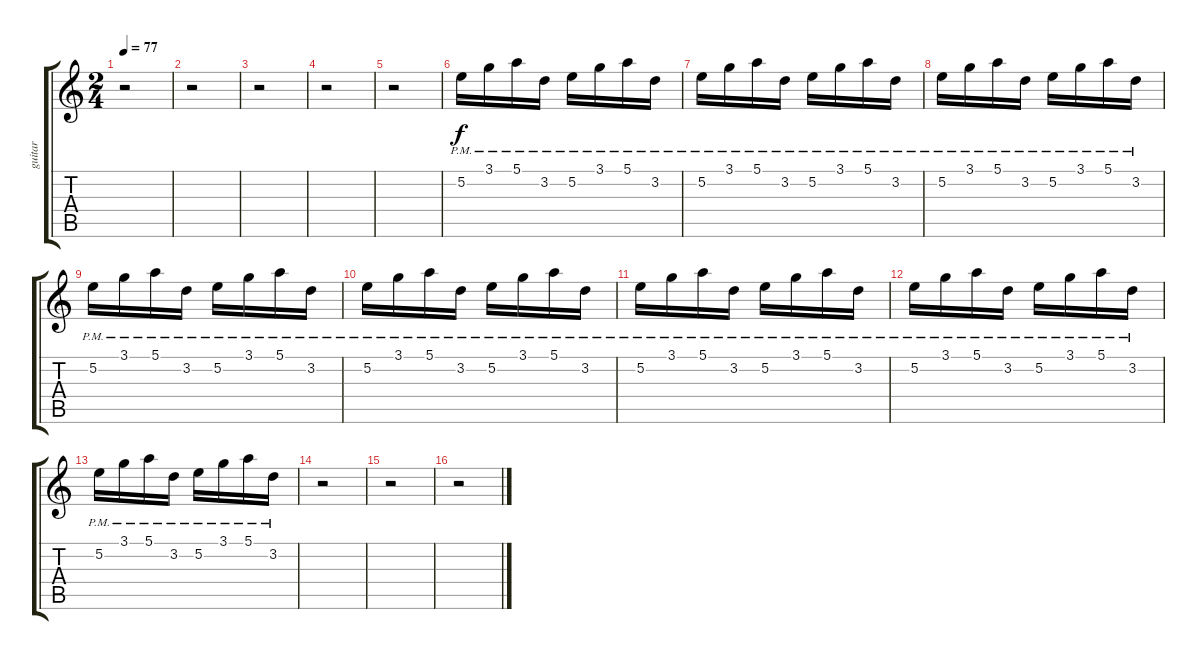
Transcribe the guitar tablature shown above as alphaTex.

\track ("guitar    solo   one" "guitar    ") {instrument overdrivenguitar}
\staff {score tabs}
\tuning (E4 B3 G3 D3 A2 E2) {hide}
\ts (2 4)
\tempo 77
\clef g2
\ks c
r.2{dy f} |
r.2 |
r.2 |
r.2 |
r.2 |
5.2{pm}.16 3.1{pm}.16 5.1{pm}.16 3.2{pm}.16 5.2{pm}.16 3.1{pm}.16 5.1{pm}.16 3.2{pm}.16 |
5.2{pm}.16 3.1{pm}.16 5.1{pm}.16 3.2{pm}.16 5.2{pm}.16 3.1{pm}.16 5.1{pm}.16 3.2{pm}.16 |
5.2{pm}.16 3.1{pm}.16 5.1{pm}.16 3.2{pm}.16 5.2{pm}.16 3.1{pm}.16 5.1{pm}.16 3.2{pm}.16 |
5.2{pm}.16 3.1{pm}.16 5.1{pm}.16 3.2{pm}.16 5.2{pm}.16 3.1{pm}.16 5.1{pm}.16 3.2{pm}.16 |
5.2{pm}.16 3.1{pm}.16 5.1{pm}.16 3.2{pm}.16 5.2{pm}.16 3.1{pm}.16 5.1{pm}.16 3.2{pm}.16 |
5.2{pm}.16 3.1{pm}.16 5.1{pm}.16 3.2{pm}.16 5.2{pm}.16 3.1{pm}.16 5.1{pm}.16 3.2{pm}.16 |
5.2{pm}.16 3.1{pm}.16 5.1{pm}.16 3.2{pm}.16 5.2{pm}.16 3.1{pm}.16 5.1{pm}.16 3.2{pm}.16 |
5.2{pm}.16 3.1{pm}.16 5.1{pm}.16 3.2{pm}.16 5.2{pm}.16 3.1{pm}.16 5.1{pm}.16 3.2{pm}.16 |
r.2 |
r.2 |
r.2
